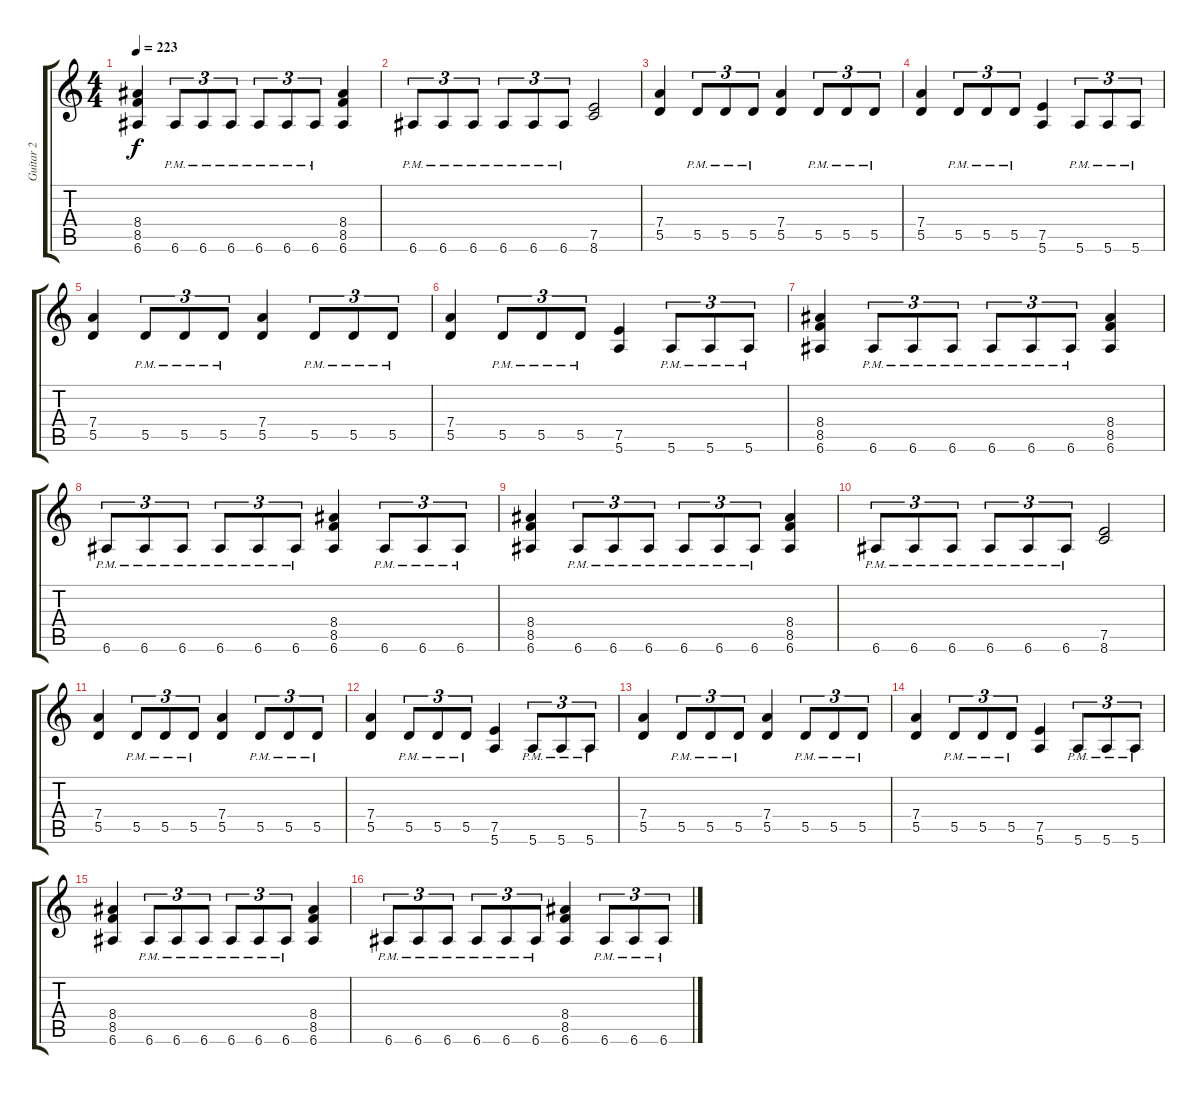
\track ("Guitar 2" "Guitar 2") {instrument distortionguitar}
\staff {score tabs}
\tuning (E4 B3 G3 D3 A2 E2) {hide}
\ts (4 4)
\tempo 223
\clef g2
\ks c
(8.4 8.5 6.6).4{dy f} 6.6{pm}.8{tu (3 2)} 6.6{pm}.8{tu (3 2)} 6.6{pm}.8{tu (3 2)} 6.6{pm}.8{tu (3 2)} 6.6{pm}.8{tu (3 2)} 6.6{pm}.8{tu (3 2)} (8.4 8.5 6.6).4 |
6.6{pm}.8{tu (3 2)} 6.6{pm}.8{tu (3 2)} 6.6{pm}.8{tu (3 2)} 6.6{pm}.8{tu (3 2)} 6.6{pm}.8{tu (3 2)} 6.6{pm}.8{tu (3 2)} (7.5 8.6).2 |
(7.4 5.5).4 5.5{pm}.8{tu (3 2)} 5.5{pm}.8{tu (3 2)} 5.5{pm}.8{tu (3 2)} (7.4 5.5).4 5.5{pm}.8{tu (3 2)} 5.5{pm}.8{tu (3 2)} 5.5{pm}.8{tu (3 2)} |
(7.4 5.5).4 5.5{pm}.8{tu (3 2)} 5.5{pm}.8{tu (3 2)} 5.5{pm}.8{tu (3 2)} (7.5 5.6).4 5.6{pm}.8{tu (3 2)} 5.6{pm}.8{tu (3 2)} 5.6{pm}.8{tu (3 2)} |
(7.4 5.5).4 5.5{pm}.8{tu (3 2)} 5.5{pm}.8{tu (3 2)} 5.5{pm}.8{tu (3 2)} (7.4 5.5).4 5.5{pm}.8{tu (3 2)} 5.5{pm}.8{tu (3 2)} 5.5{pm}.8{tu (3 2)} |
(7.4 5.5).4 5.5{pm}.8{tu (3 2)} 5.5{pm}.8{tu (3 2)} 5.5{pm}.8{tu (3 2)} (7.5 5.6).4 5.6{pm}.8{tu (3 2)} 5.6{pm}.8{tu (3 2)} 5.6{pm}.8{tu (3 2)} |
(8.4 8.5 6.6).4 6.6{pm}.8{tu (3 2)} 6.6{pm}.8{tu (3 2)} 6.6{pm}.8{tu (3 2)} 6.6{pm}.8{tu (3 2)} 6.6{pm}.8{tu (3 2)} 6.6{pm}.8{tu (3 2)} (8.4 8.5 6.6).4 |
6.6{pm}.8{tu (3 2)} 6.6{pm}.8{tu (3 2)} 6.6{pm}.8{tu (3 2)} 6.6{pm}.8{tu (3 2)} 6.6{pm}.8{tu (3 2)} 6.6{pm}.8{tu (3 2)} (8.4 8.5 6.6).4 6.6{pm}.8{tu (3 2)} 6.6{pm}.8{tu (3 2)} 6.6{pm}.8{tu (3 2)} |
(8.4 8.5 6.6).4 6.6{pm}.8{tu (3 2)} 6.6{pm}.8{tu (3 2)} 6.6{pm}.8{tu (3 2)} 6.6{pm}.8{tu (3 2)} 6.6{pm}.8{tu (3 2)} 6.6{pm}.8{tu (3 2)} (8.4 8.5 6.6).4 |
6.6{pm}.8{tu (3 2)} 6.6{pm}.8{tu (3 2)} 6.6{pm}.8{tu (3 2)} 6.6{pm}.8{tu (3 2)} 6.6{pm}.8{tu (3 2)} 6.6{pm}.8{tu (3 2)} (7.5 8.6).2 |
(7.4 5.5).4 5.5{pm}.8{tu (3 2)} 5.5{pm}.8{tu (3 2)} 5.5{pm}.8{tu (3 2)} (7.4 5.5).4 5.5{pm}.8{tu (3 2)} 5.5{pm}.8{tu (3 2)} 5.5{pm}.8{tu (3 2)} |
(7.4 5.5).4 5.5{pm}.8{tu (3 2)} 5.5{pm}.8{tu (3 2)} 5.5{pm}.8{tu (3 2)} (7.5 5.6).4 5.6{pm}.8{tu (3 2)} 5.6{pm}.8{tu (3 2)} 5.6{pm}.8{tu (3 2)} |
(7.4 5.5).4 5.5{pm}.8{tu (3 2)} 5.5{pm}.8{tu (3 2)} 5.5{pm}.8{tu (3 2)} (7.4 5.5).4 5.5{pm}.8{tu (3 2)} 5.5{pm}.8{tu (3 2)} 5.5{pm}.8{tu (3 2)} |
(7.4 5.5).4 5.5{pm}.8{tu (3 2)} 5.5{pm}.8{tu (3 2)} 5.5{pm}.8{tu (3 2)} (7.5 5.6).4 5.6{pm}.8{tu (3 2)} 5.6{pm}.8{tu (3 2)} 5.6{pm}.8{tu (3 2)} |
(8.4 8.5 6.6).4 6.6{pm}.8{tu (3 2)} 6.6{pm}.8{tu (3 2)} 6.6{pm}.8{tu (3 2)} 6.6{pm}.8{tu (3 2)} 6.6{pm}.8{tu (3 2)} 6.6{pm}.8{tu (3 2)} (8.4 8.5 6.6).4 |
6.6{pm}.8{tu (3 2)} 6.6{pm}.8{tu (3 2)} 6.6{pm}.8{tu (3 2)} 6.6{pm}.8{tu (3 2)} 6.6{pm}.8{tu (3 2)} 6.6{pm}.8{tu (3 2)} (8.4 8.5 6.6).4 6.6{pm}.8{tu (3 2)} 6.6{pm}.8{tu (3 2)} 6.6{pm}.8{tu (3 2)}
